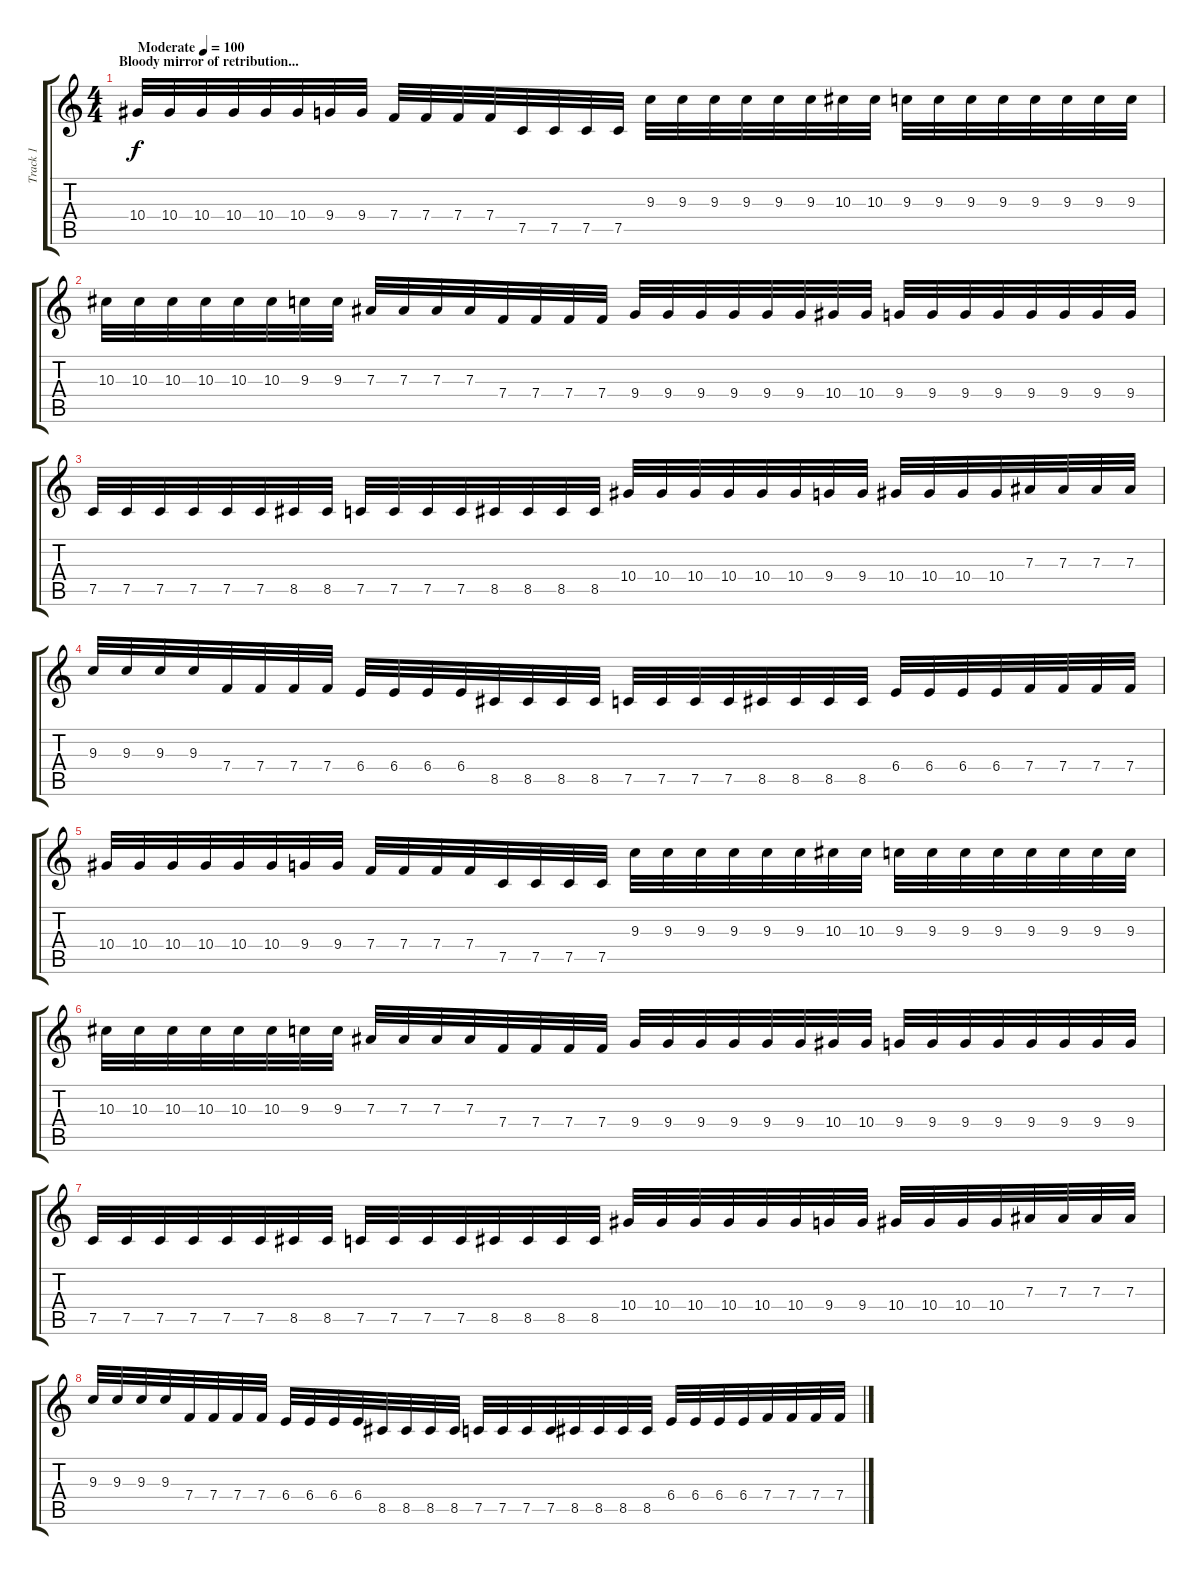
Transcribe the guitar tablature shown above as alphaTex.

\track ("Track 1" "Track 1") {instrument overdrivenguitar}
\staff {score tabs}
\tuning (C4 G3 Eb3 Bb2 F2 C2) {hide}
\ts (4 4)
\section ("" "Bloody mirror of retribution...")
\tempo (100 "Moderate")
\clef g2
\ks c
10.4.32{dy f instrument overdrivenguitar} 10.4.32 10.4.32 10.4.32 10.4.32 10.4.32 9.4.32 9.4.32 7.4.32 7.4.32 7.4.32 7.4.32 7.5.32 7.5.32 7.5.32 7.5.32 9.3.32 9.3.32 9.3.32 9.3.32 9.3.32 9.3.32 10.3.32 10.3.32 9.3.32 9.3.32 9.3.32 9.3.32 9.3.32 9.3.32 9.3.32 9.3.32 |
10.3.32 10.3.32 10.3.32 10.3.32 10.3.32 10.3.32 9.3.32 9.3.32 7.3.32 7.3.32 7.3.32 7.3.32 7.4.32 7.4.32 7.4.32 7.4.32 9.4.32 9.4.32 9.4.32 9.4.32 9.4.32 9.4.32 10.4.32 10.4.32 9.4.32 9.4.32 9.4.32 9.4.32 9.4.32 9.4.32 9.4.32 9.4.32 |
7.5.32 7.5.32 7.5.32 7.5.32 7.5.32 7.5.32 8.5.32 8.5.32 7.5.32 7.5.32 7.5.32 7.5.32 8.5.32 8.5.32 8.5.32 8.5.32 10.4.32 10.4.32 10.4.32 10.4.32 10.4.32 10.4.32 9.4.32 9.4.32 10.4.32 10.4.32 10.4.32 10.4.32 7.3.32 7.3.32 7.3.32 7.3.32 |
9.3.32 9.3.32 9.3.32 9.3.32 7.4.32 7.4.32 7.4.32 7.4.32 6.4.32 6.4.32 6.4.32 6.4.32 8.5.32 8.5.32 8.5.32 8.5.32 7.5.32 7.5.32 7.5.32 7.5.32 8.5.32 8.5.32 8.5.32 8.5.32 6.4.32 6.4.32 6.4.32 6.4.32 7.4.32 7.4.32 7.4.32 7.4.32 |
10.4.32 10.4.32 10.4.32 10.4.32 10.4.32 10.4.32 9.4.32 9.4.32 7.4.32 7.4.32 7.4.32 7.4.32 7.5.32 7.5.32 7.5.32 7.5.32 9.3.32 9.3.32 9.3.32 9.3.32 9.3.32 9.3.32 10.3.32 10.3.32 9.3.32 9.3.32 9.3.32 9.3.32 9.3.32 9.3.32 9.3.32 9.3.32 |
10.3.32 10.3.32 10.3.32 10.3.32 10.3.32 10.3.32 9.3.32 9.3.32 7.3.32 7.3.32 7.3.32 7.3.32 7.4.32 7.4.32 7.4.32 7.4.32 9.4.32 9.4.32 9.4.32 9.4.32 9.4.32 9.4.32 10.4.32 10.4.32 9.4.32 9.4.32 9.4.32 9.4.32 9.4.32 9.4.32 9.4.32 9.4.32 |
7.5.32 7.5.32 7.5.32 7.5.32 7.5.32 7.5.32 8.5.32 8.5.32 7.5.32 7.5.32 7.5.32 7.5.32 8.5.32 8.5.32 8.5.32 8.5.32 10.4.32 10.4.32 10.4.32 10.4.32 10.4.32 10.4.32 9.4.32 9.4.32 10.4.32 10.4.32 10.4.32 10.4.32 7.3.32 7.3.32 7.3.32 7.3.32 |
9.3.32 9.3.32 9.3.32 9.3.32 7.4.32 7.4.32 7.4.32 7.4.32 6.4.32 6.4.32 6.4.32 6.4.32 8.5.32 8.5.32 8.5.32 8.5.32 7.5.32 7.5.32 7.5.32 7.5.32 8.5.32 8.5.32 8.5.32 8.5.32 6.4.32 6.4.32 6.4.32 6.4.32 7.4.32 7.4.32 7.4.32 7.4.32
